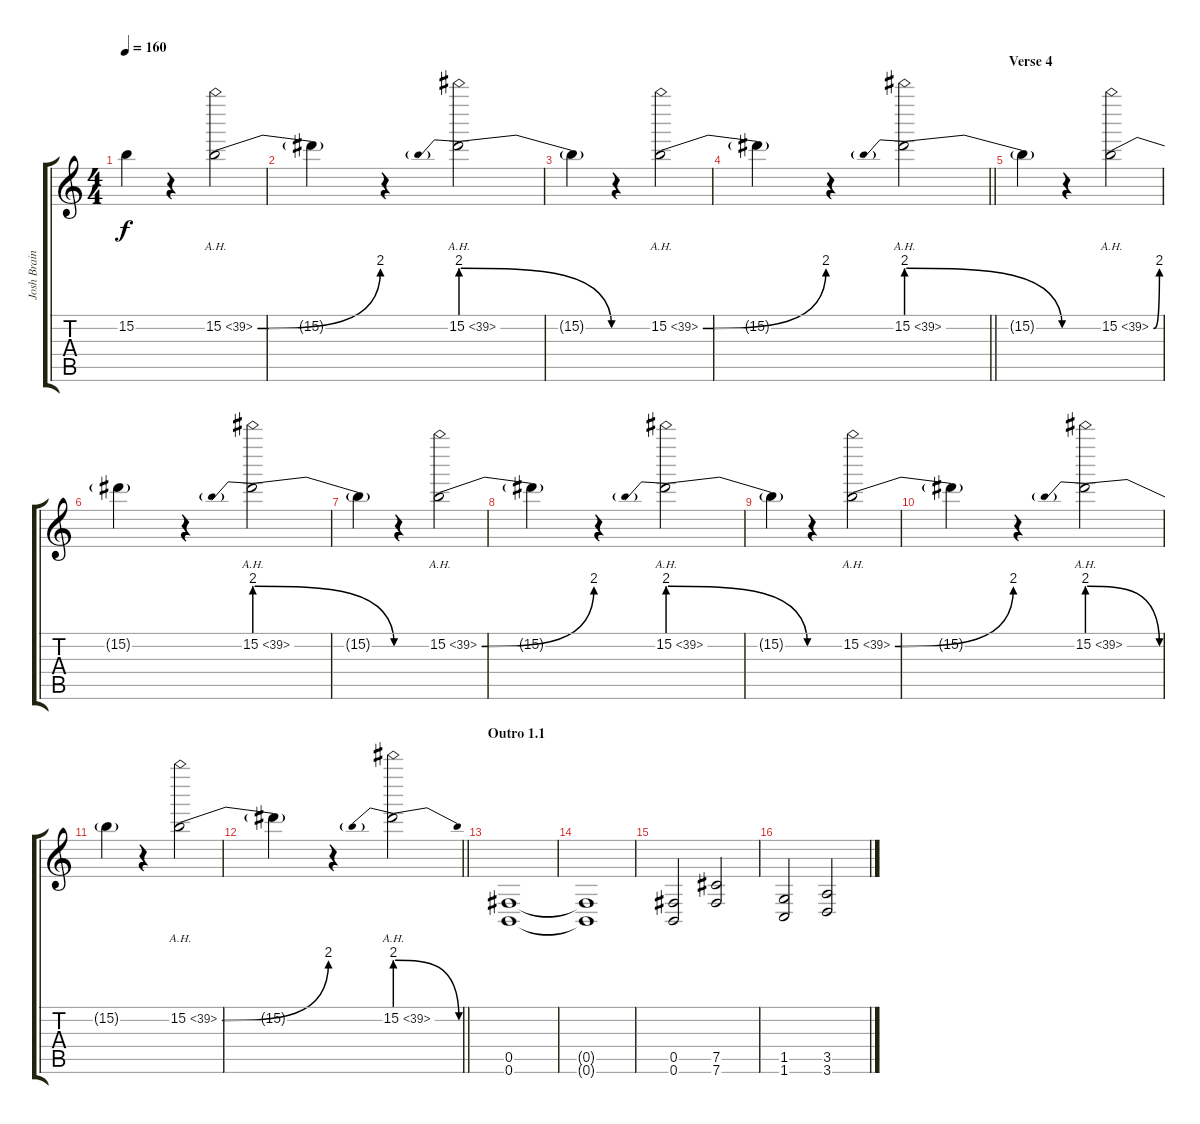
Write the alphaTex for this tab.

\track ("Josh Brainard" "Josh Brain") {instrument distortionguitar}
\staff {score tabs}
\tuning (Db4 Ab3 E3 B2 Gb2 B1) {hide}
\ts (4 4)
\tempo 160
\clef g2
\ks c
15.2{t}.4{dy f} r.4 15.2{be (bend 0 0 60 8) ah 24}.2 |
15.2{t}.4 r.4 15.2{be (prebendrelease 0 8 60 0) ah 24}.2 |
15.2{t}.4 r.4 15.2{be (bend 0 0 60 8) ah 24}.2 |
\barLineRight lightlight
15.2{t}.4 r.4 15.2{be (prebendrelease 0 8 60 0) ah 24}.2 |
\section ("" "Verse 4")
15.2{t}.4 r.4 15.2{be (bend 0 0 60 8) ah 24}.2 |
15.2{t}.4 r.4 15.2{be (prebendrelease 0 8 60 0) ah 24}.2 |
15.2{t}.4 r.4 15.2{be (bend 0 0 60 8) ah 24}.2 |
15.2{t}.4 r.4 15.2{be (prebendrelease 0 8 60 0) ah 24}.2 |
15.2{t}.4 r.4 15.2{be (bend 0 0 60 8) ah 24}.2 |
15.2{t}.4 r.4 15.2{be (prebendrelease 0 8 60 0) ah 24}.2 |
15.2{t}.4 r.4 15.2{be (bend 0 0 60 8) ah 24}.2 |
\barLineRight lightlight
15.2{t}.4 r.4 15.2{be (prebendrelease 0 8 60 0) ah 24}.2 |
\section ("" "Outro 1.1")
(0.5 0.6).1{volume 16} |
(0.5{t} 0.6{t}).1 |
(0.5 0.6).2 (7.5 7.6).2 |
(1.5 1.6).2 (3.5 3.6).2
